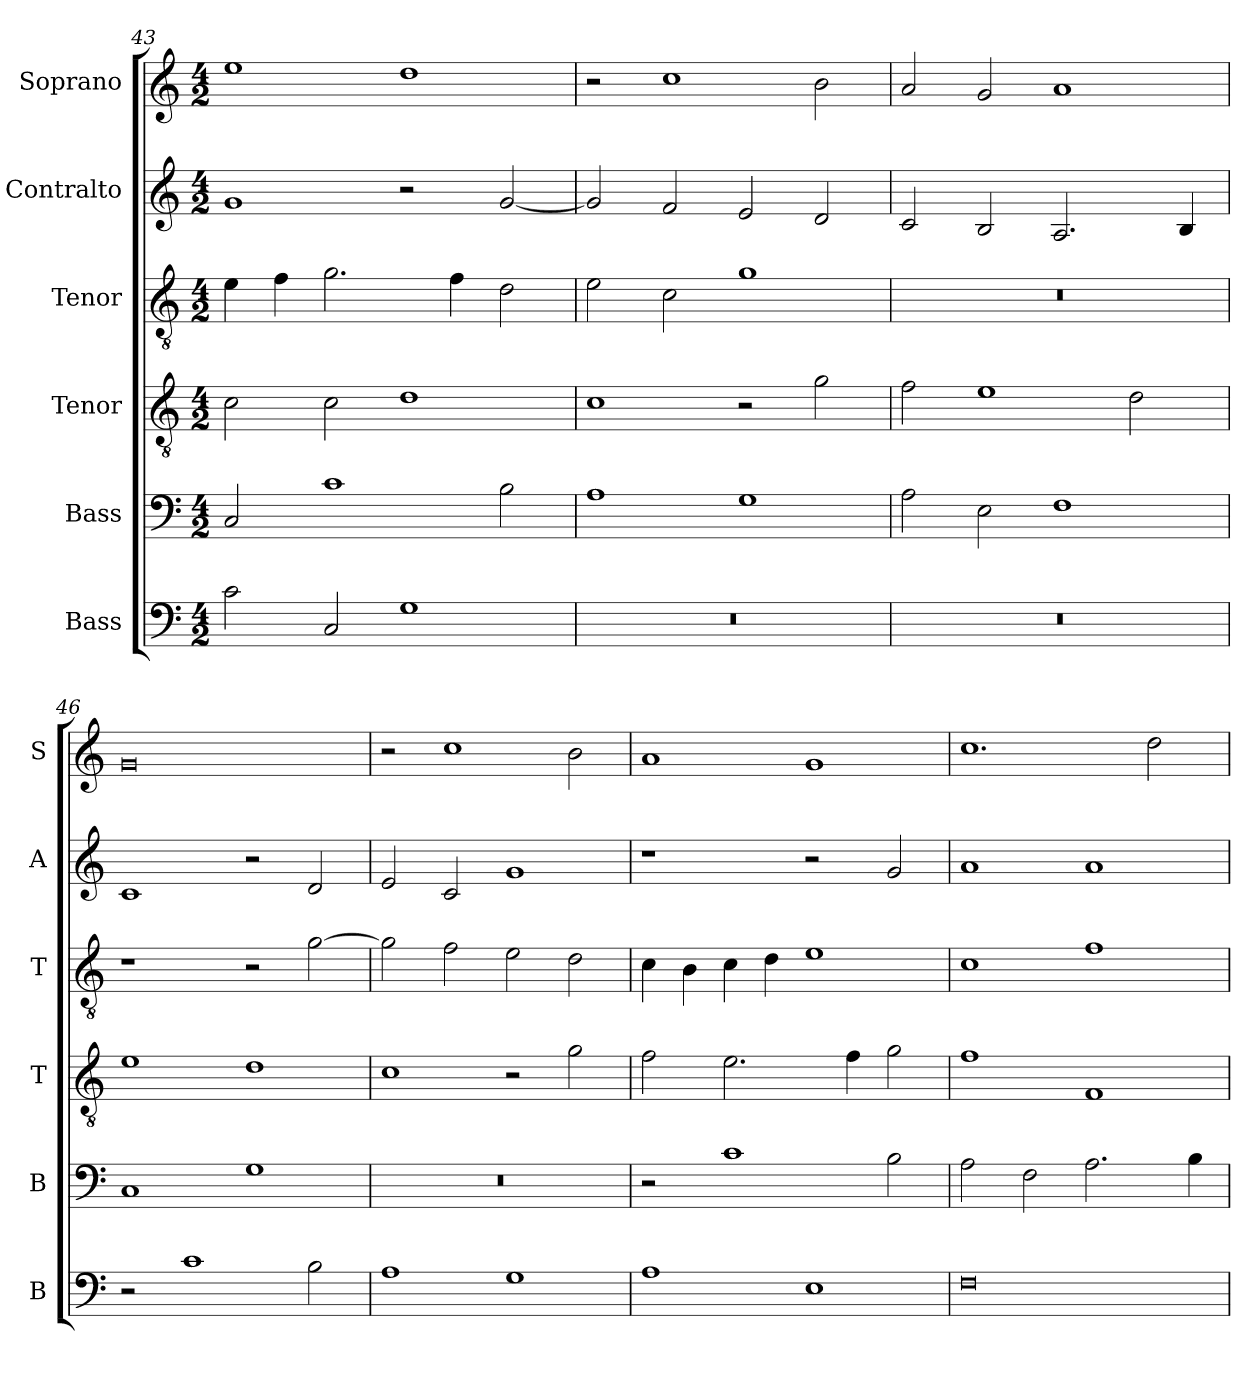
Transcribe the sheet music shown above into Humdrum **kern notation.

**kern	**kern	**kern	**kern	**kern	**kern
*part6	*part5	*part4	*part3	*part2	*part1
*staff6	*staff5	*staff4	*staff3	*staff2	*staff1
*I"Bass	*I"Bass	*I"Tenor	*I"Tenor	*I"Contralto	*I"Soprano
*I'B	*I'B	*I'T	*I'T	*I'A	*I'S
*clefF4	*clefF4	*clefGv2	*clefGv2	*clefG2	*clefG2
*k[]	*k[]	*k[]	*k[]	*k[]	*k[]
*C:ion	*C:ion	*C:ion	*C:ion	*C:ion	*C:ion
*M4/2	*M4/2	*M4/2	*M4/2	*M4/2	*M4/2
=43	=43	=43	=43	=43	=43
2c	2C	2c	4e	1g	1ee
.	.	.	4f	.	.
2C	1c	2c	2.g	.	.
1G	.	1d	.	2r	1dd
.	.	.	4f	.	.
.	2B	.	2d	[2g	.
=44	=44	=44	=44	=44	=44
0r	1A	1c	2e	2g]	2r
.	.	.	2c	2f	1cc
.	1G	2r	1g	2e	.
.	.	2g	.	2d	2b
=45	=45	=45	=45	=45	=45
0r	2A	2f	0r	2c	2a
.	2E	1e	.	2B	2g
.	1F	.	.	2.A	1a
.	.	2d	.	.	.
.	.	.	.	4B	.
=46	=46	=46	=46	=46	=46
2r	1C	1e	1r	1c	0g
1c	.	.	.	.	.
.	1G	1d	2r	2r	.
2B	.	.	[2g	2d	.
=47	=47	=47	=47	=47	=47
1A	0r	1c	2g]	2e	2r
.	.	.	2f	2c	1cc
1G	.	2r	2e	1g	.
.	.	2g	2d	.	2b
=48	=48	=48	=48	=48	=48
1A	2r	2f	4c	1r	1a
.	.	.	4B	.	.
.	1c	2.e	4c	.	.
.	.	.	4d	.	.
1E	.	.	1e	2r	1g
.	.	4f	.	.	.
.	2B	2g	.	2g	.
=49	=49	=49	=49	=49	=49
0F	2A	1f	1c	1a	1.cc
.	2F	.	.	.	.
.	2.A	1F	1f	1a	.
.	.	.	.	.	2dd
.	4B	.	.	.	.
=	=	=	=	=	=
*-	*-	*-	*-	*-	*-
